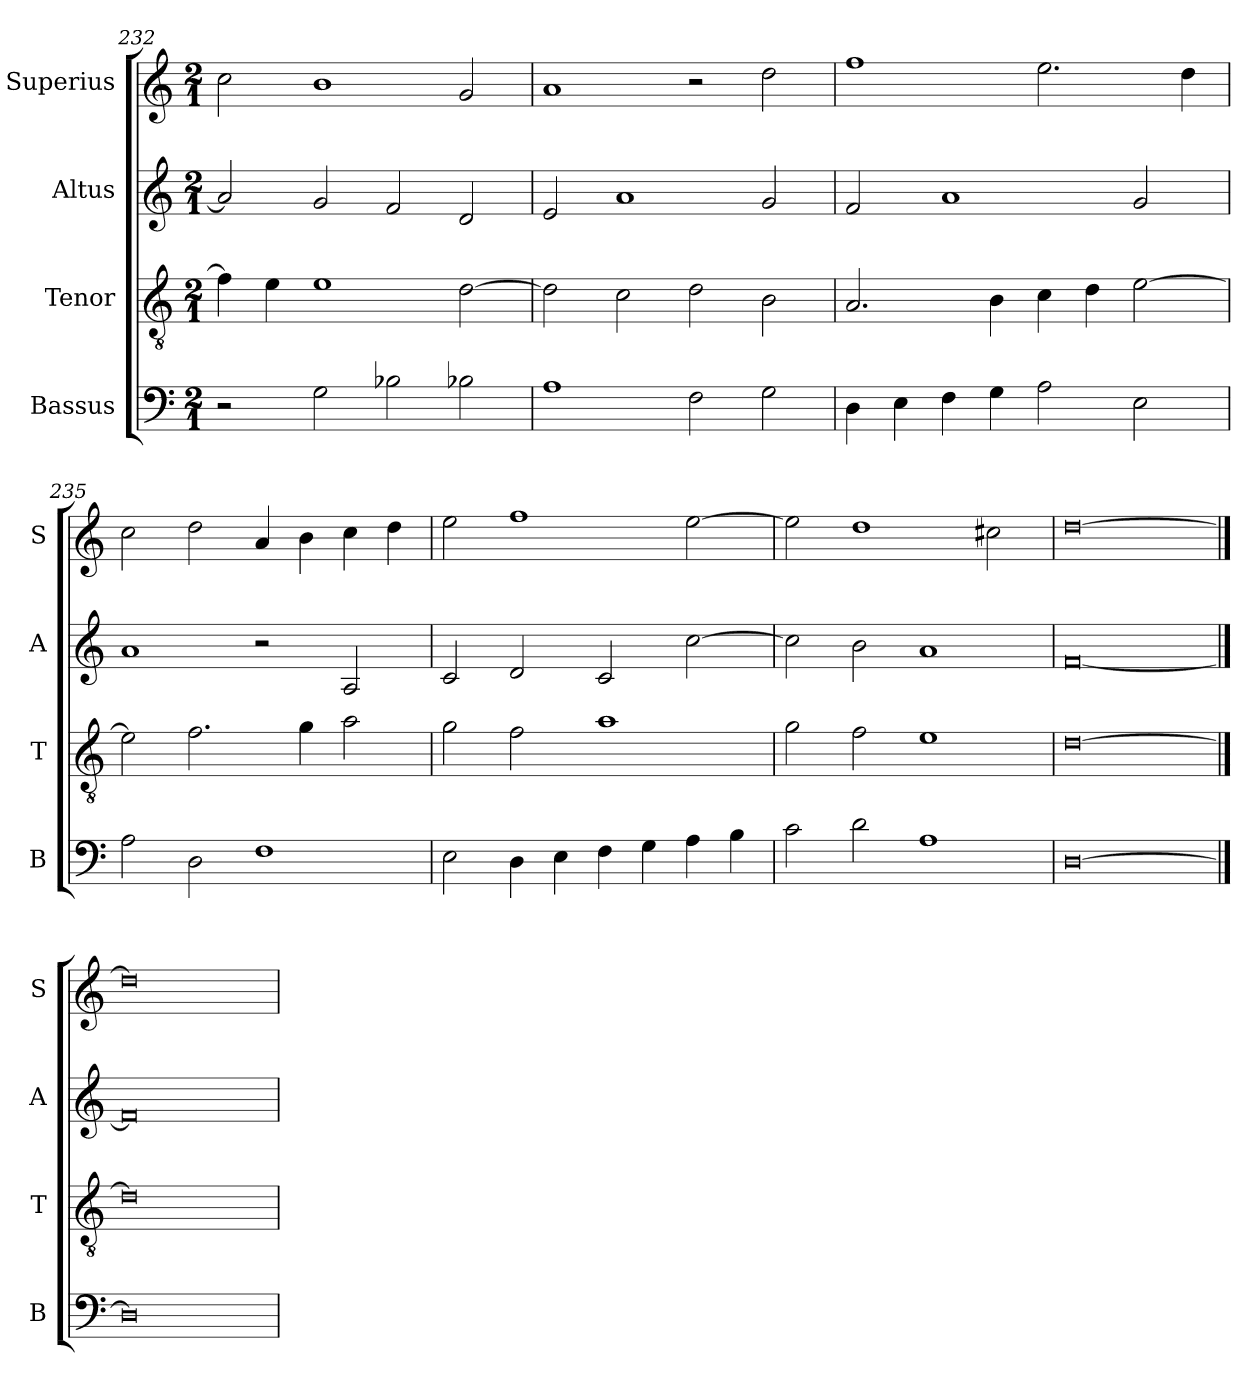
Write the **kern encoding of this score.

**kern	**kern	**kern	**kern
*part4	*part3	*part2	*part1
*staff4	*staff3	*staff2	*staff1
*I"Bassus	*I"Tenor	*I"Altus	*I"Superius
*I'B	*I'T	*I'A	*I'S
*clefF4	*clefGv2	*clefG2	*clefG2
*k[]	*k[]	*k[]	*k[]
*C:	*C:	*C:	*C:
*M2/1	*M2/1	*M2/1	*M2/1
=232	=232	=232	=232
2r	4f]	2a]	2cc
.	4e	.	.
2G	1e	2g	1b
2B-X	.	2f	.
2B-X	[2d	2d	2g
=233	=233	=233	=233
1A	2d]	2e	1a
.	2c	1a	.
2F	2d	.	2r
2G	2B	2g	2dd
=234	=234	=234	=234
4D	2.A	2f	1ff
4E	.	.	.
4F	.	1a	.
4G	4B	.	.
2A	4c	.	2.ee
.	4d	.	.
2E	[2e	2g	.
.	.	.	4dd
=235	=235	=235	=235
2A	2e]	1a	2cc
2D	2.f	.	2dd
1F	.	2r	4a
.	4g	.	4b
.	2a	2A	4cc
.	.	.	4dd
=236	=236	=236	=236
2E	2g	2c	2ee
4D	2f	2d	1ff
4E	.	.	.
4F	1a	2c	.
4G	.	.	.
4A	.	[2cc	[2ee
4B	.	.	.
=237	=237	=237	=237
2c	2g	2cc]	2ee]
2d	2f	2b	1dd
1A	1e	1a	.
.	.	.	2cc#X
=238	=238	=238	=238
[0D	[0d	[0f	[0dd
==239	==239	==239	==239
0D]	0d]	0f]	0dd]
=	=	=	=
*-	*-	*-	*-
